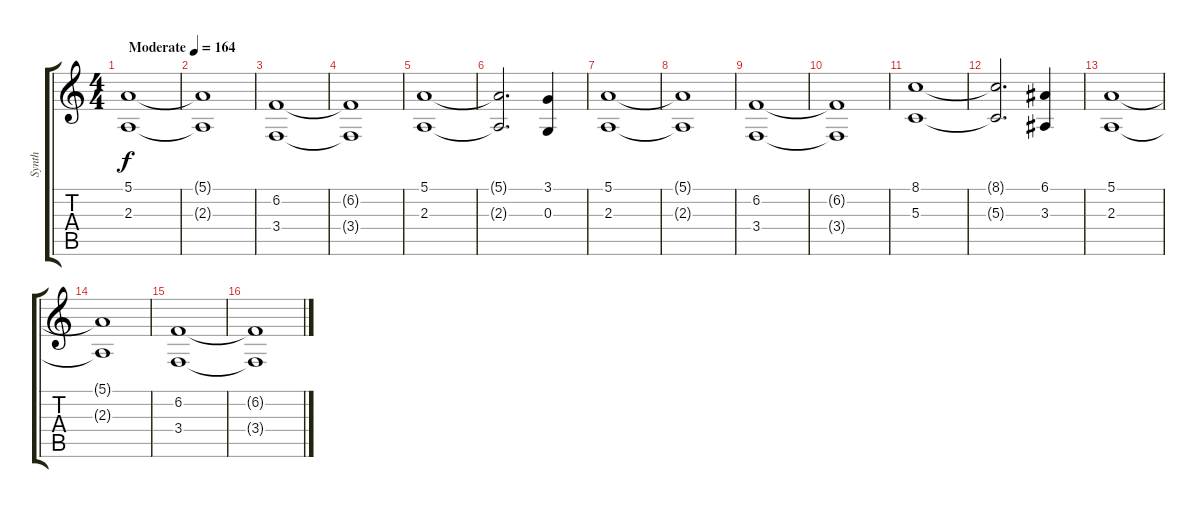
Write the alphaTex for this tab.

\track ("Synth" "Synth") {instrument synthvoice}
\staff {score tabs}
\tuning (E4 B3 G3 D3 A2 E2) {hide}
\ts (4 4)
\tempo (164 "Moderate")
\clef g2
\ks c
(5.1 2.3).1{dy f instrument synthvoice} |
(5.1{t} 2.3{t}).1 |
(6.2 3.4).1 |
(6.2{t} 3.4{t}).1 |
(5.1 2.3).1 |
(5.1{t} 2.3{t}).2{d} (3.1 0.3).4 |
(5.1 2.3).1 |
(5.1{t} 2.3{t}).1 |
(6.2 3.4).1 |
(6.2{t} 3.4{t}).1 |
(8.1 5.3).1 |
(8.1{t} 5.3{t}).2{d} (6.1 3.3).4 |
(5.1 2.3).1 |
(5.1{t} 2.3{t}).1 |
(6.2 3.4).1 |
(6.2{t} 3.4{t}).1
